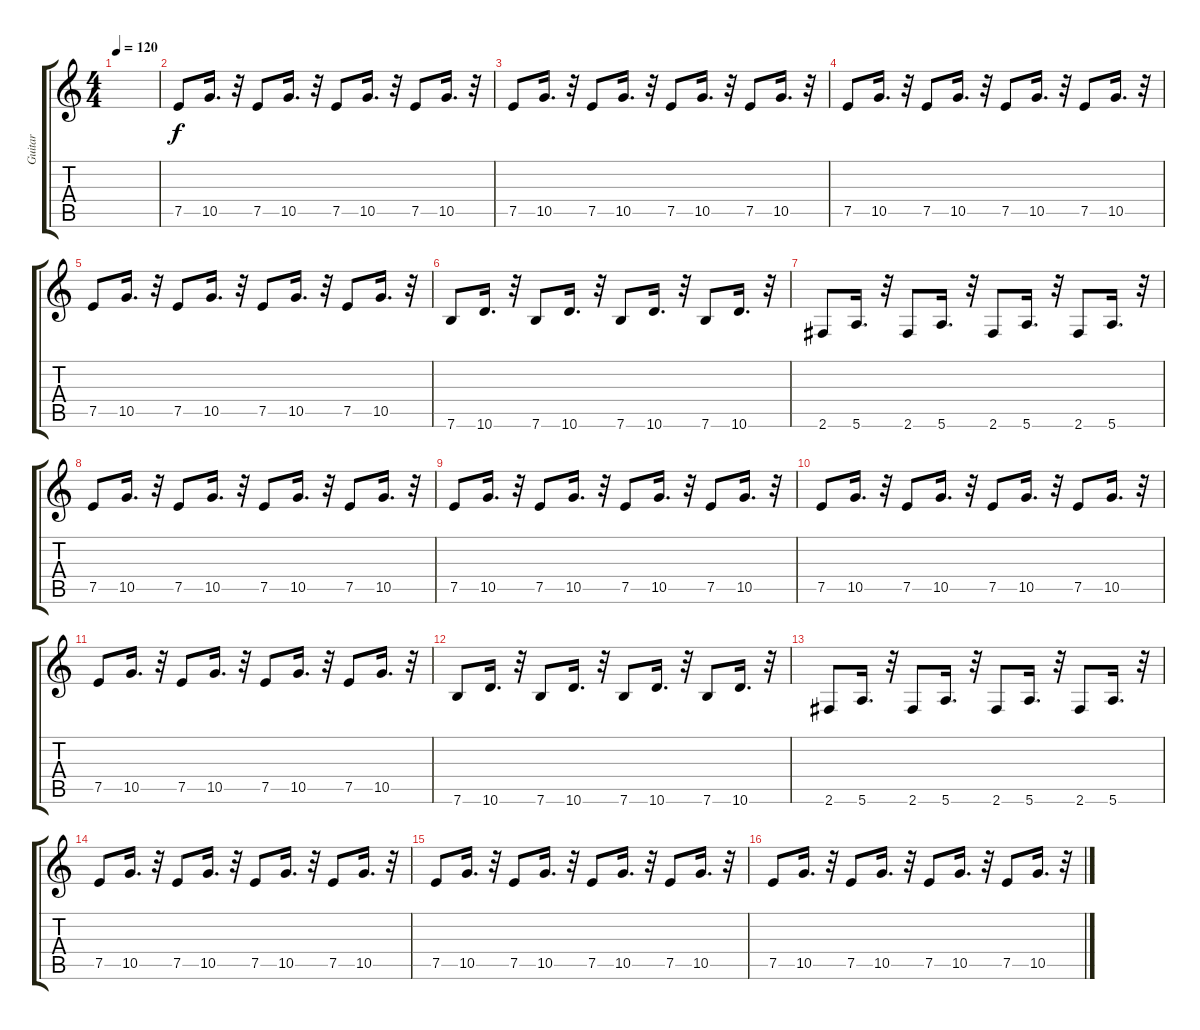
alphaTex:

\track ("Guitar" "Guitar") {instrument distortionguitar}
\staff {score tabs}
\tuning (E4 B3 G3 D3 A2 E2) {hide}
\ts (4 4)
\tempo 120
\clef g2
\ks c
|
7.5.8 10.5.16{d} r.32 7.5.8 10.5.16{d} r.32 7.5.8 10.5.16{d} r.32 7.5.8 10.5.16{d} r.32 |
7.5.8 10.5.16{d} r.32 7.5.8 10.5.16{d} r.32 7.5.8 10.5.16{d} r.32 7.5.8 10.5.16{d} r.32 |
7.5.8 10.5.16{d} r.32 7.5.8 10.5.16{d} r.32 7.5.8 10.5.16{d} r.32 7.5.8 10.5.16{d} r.32 |
7.5.8 10.5.16{d} r.32 7.5.8 10.5.16{d} r.32 7.5.8 10.5.16{d} r.32 7.5.8 10.5.16{d} r.32 |
7.6.8 10.6.16{d} r.32 7.6.8 10.6.16{d} r.32 7.6.8 10.6.16{d} r.32 7.6.8 10.6.16{d} r.32 |
2.6.8 5.6.16{d} r.32 2.6.8 5.6.16{d} r.32 2.6.8 5.6.16{d} r.32 2.6.8 5.6.16{d} r.32 |
7.5.8 10.5.16{d} r.32 7.5.8 10.5.16{d} r.32 7.5.8 10.5.16{d} r.32 7.5.8 10.5.16{d} r.32 |
7.5.8 10.5.16{d} r.32 7.5.8 10.5.16{d} r.32 7.5.8 10.5.16{d} r.32 7.5.8 10.5.16{d} r.32 |
7.5.8 10.5.16{d} r.32 7.5.8 10.5.16{d} r.32 7.5.8 10.5.16{d} r.32 7.5.8 10.5.16{d} r.32 |
7.5.8 10.5.16{d} r.32 7.5.8 10.5.16{d} r.32 7.5.8 10.5.16{d} r.32 7.5.8 10.5.16{d} r.32 |
7.6.8 10.6.16{d} r.32 7.6.8 10.6.16{d} r.32 7.6.8 10.6.16{d} r.32 7.6.8 10.6.16{d} r.32 |
2.6.8 5.6.16{d} r.32 2.6.8 5.6.16{d} r.32 2.6.8 5.6.16{d} r.32 2.6.8 5.6.16{d} r.32 |
7.5.8 10.5.16{d} r.32 7.5.8 10.5.16{d} r.32 7.5.8 10.5.16{d} r.32 7.5.8 10.5.16{d} r.32 |
7.5.8 10.5.16{d} r.32 7.5.8 10.5.16{d} r.32 7.5.8 10.5.16{d} r.32 7.5.8 10.5.16{d} r.32 |
7.5.8 10.5.16{d} r.32 7.5.8 10.5.16{d} r.32 7.5.8 10.5.16{d} r.32 7.5.8 10.5.16{d} r.32
